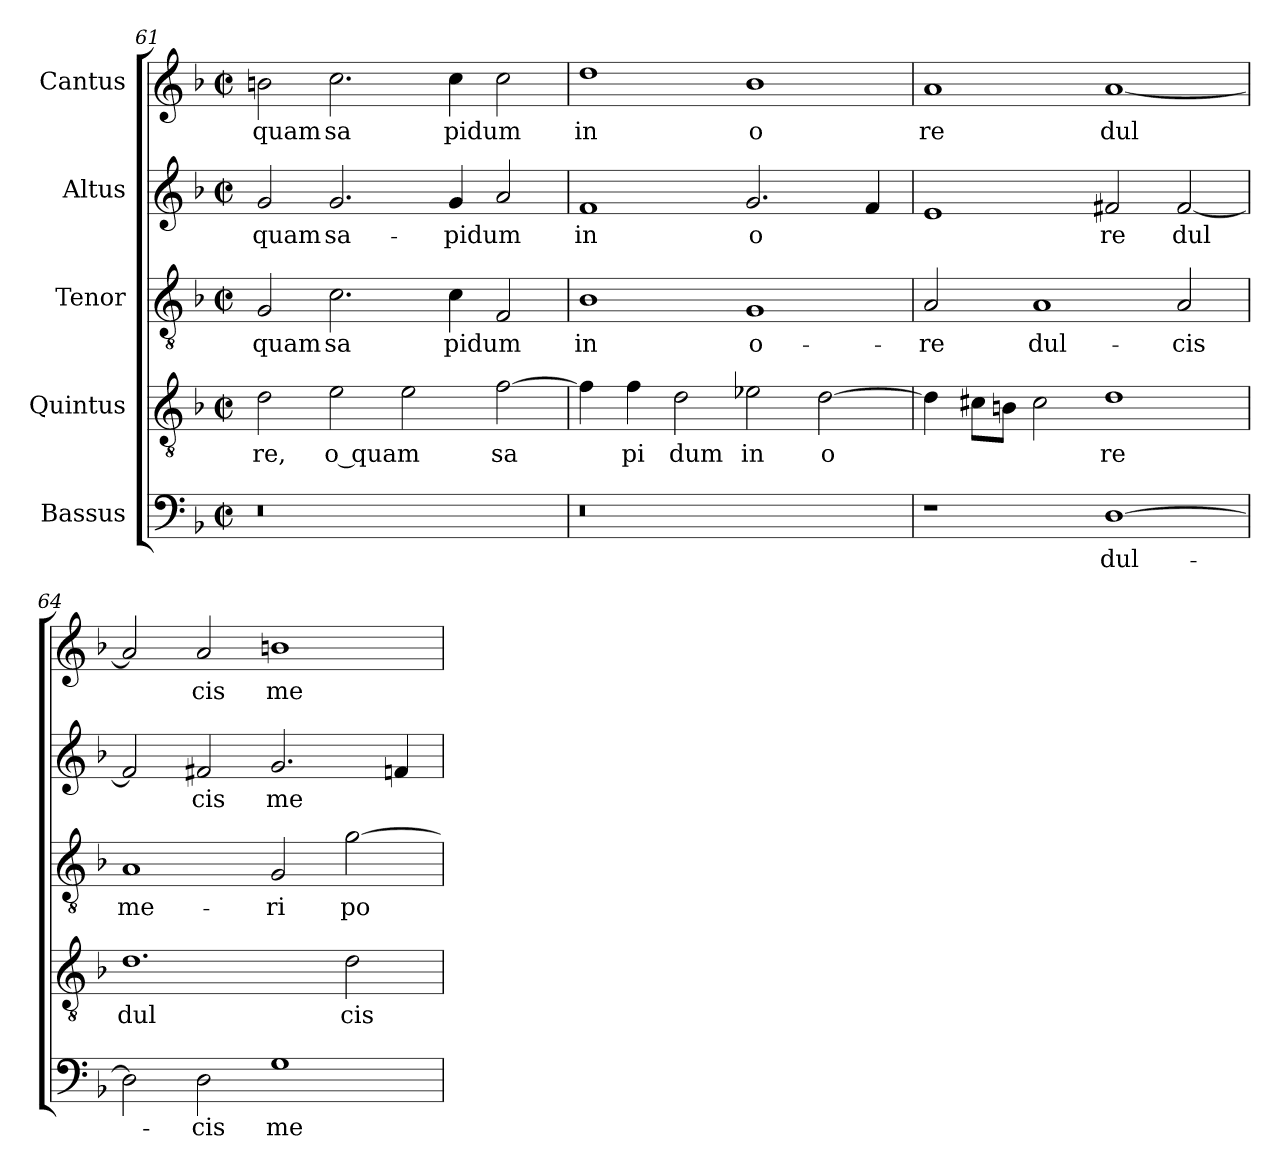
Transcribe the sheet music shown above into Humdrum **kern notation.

**kern	**text	**kern	**text	**kern	**text	**kern	**text	**kern	**text
*part5	*part5	*part4	*part4	*part3	*part3	*part2	*part2	*part1	*part1
*staff5	*staff5	*staff4	*staff4	*staff3	*staff3	*staff2	*staff2	*staff1	*staff1
*I"Bassus	*	*I"Quintus	*	*I"Tenor	*	*I"Altus	*	*I"Cantus	*
*clefF4	*	*clefGv2	*	*clefGv2	*	*clefG2	*	*clefG2	*
*k[b-]	*	*k[b-]	*	*k[b-]	*	*k[b-]	*	*k[b-]	*
*F:	*	*F:	*	*F:	*	*F:	*	*F:	*
*M2/2	*	*M2/2	*	*M2/2	*	*M2/2	*	*M2/2	*
*met(c|)	*	*met(c|)	*	*met(c|)	*	*met(c|)	*	*met(c|)	*
=61	=61	=61	=61	=61	=61	=61	=61	=61	=61
!	!	!	!LO:LY:b:cj	!	!LO:LY:b:cj	!	!LO:LY:b:cj	!	!LO:LY:b:cj
0r	.	2d\	re,	2G/	quam	2g/	quam	2bn\	quam
!	!	!	!LO:LY:b:cj	!	!LO:LY:b:cj	!	!LO:LY:b:cj	!	!LO:LY:b:cj
.	.	2e\	o quam	2.c\	sa	2.g/	sa-	2.cc\	sa
.	.	2e\	.	.	.	.	.	.	.
!	!	!	!	!	!LO:LY:b	!	!LO:LY:b	!	!LO:LY:b
.	.	.	.	4c\	pidum	4g/	-pidum	4cc\	pidum
!	!	!	!LO:LY:b:cj	!	!	!	!	!	!
.	.	[>2f\	sa	2F/	.	2a/	.	2cc\	.
!!LO:LB:g=z
=62	=62	=62	=62	=62	=62	=62	=62	=62	=62
!	!	!	!	!	!LO:LY:b:cj	!	!LO:LY:b:cj	!	!LO:LY:b:cj
0r	.	4f\]	.	1B-	in	1f	in	1dd	in
!	!	!	!LO:LY:b:cj	!	!	!	!	!	!
.	.	4f\	pi	.	.	.	.	.	.
!	!	!	!LO:LY:b:cj	!	!	!	!	!	!
.	.	2d\	dum	.	.	.	.	.	.
!	!	!	!LO:LY:b:cj	!	!LO:LY:b:cj	!	!LO:LY:b:cj	!	!LO:LY:b:cj
.	.	2e-X\	in	1G	o-	2.g/	o	1b-	o
!	!	!	!LO:LY:b:cj	!	!	!	!	!	!
.	.	[>2d\	o	.	.	.	.	.	.
.	.	.	.	.	.	4f/	.	.	.
=63	=63	=63	=63	=63	=63	=63	=63	=63	=63
!	!	!	!	!	!LO:LY:b:cj	!	!	!	!LO:LY:b:cj
1r	.	4d\]	.	2A/	-re	1e	.	1a	re
.	.	8c#\L	.	.	.	.	.	.	.
.	.	8B\J	.	.	.	.	.	.	.
!	!	!	!	!	!LO:LY:b:cj	!	!	!	!
.	.	2c#\	.	1A	dul-	.	.	.	.
!	!LO:LY:b:cj	!	!LO:LY:b:cj	!	!	!	!LO:LY:b:cj	!	!LO:LY:b:cj
[>1D	dul-	1d	re	.	.	2f#X/	re	[<1a	dul
!	!	!	!	!	!LO:LY:b:cj	!	!LO:LY:b	!	!
.	.	.	.	2A/	-cis	[<2f#/	dul	.	.
=64	=64	=64	=64	=64	=64	=64	=64	=64	=64
!	!	!	!LO:LY:b:cj	!	!LO:LY:b:cj	!	!	!	!
2D\]	.	1.d	dul	1A	me-	2f#/]	.	2a/]	.
!	!LO:LY:b:cj	!	!	!	!	!	!LO:LY:b:cj	!	!LO:LY:b:cj
2D\	-cis	.	.	.	.	2f#X/	cis	2a/	cis
!	!LO:LY:b:cj	!	!	!	!LO:LY:b:cj	!	!LO:LY:b	!	!LO:LY:b:cj
1G	me-	.	.	2G/	-ri	2.g/	me	1bn	me
!	!	!	!LO:LY:b:cj	!	!LO:LY:b:cj	!	!	!	!
.	.	2d\	cis	[>2g\	po-	.	.	.	.
.	.	.	.	.	.	4fn/	.	.	.
=	=	=	=	=	=	=	=	=	=
*-	*-	*-	*-	*-	*-	*-	*-	*-	*-
